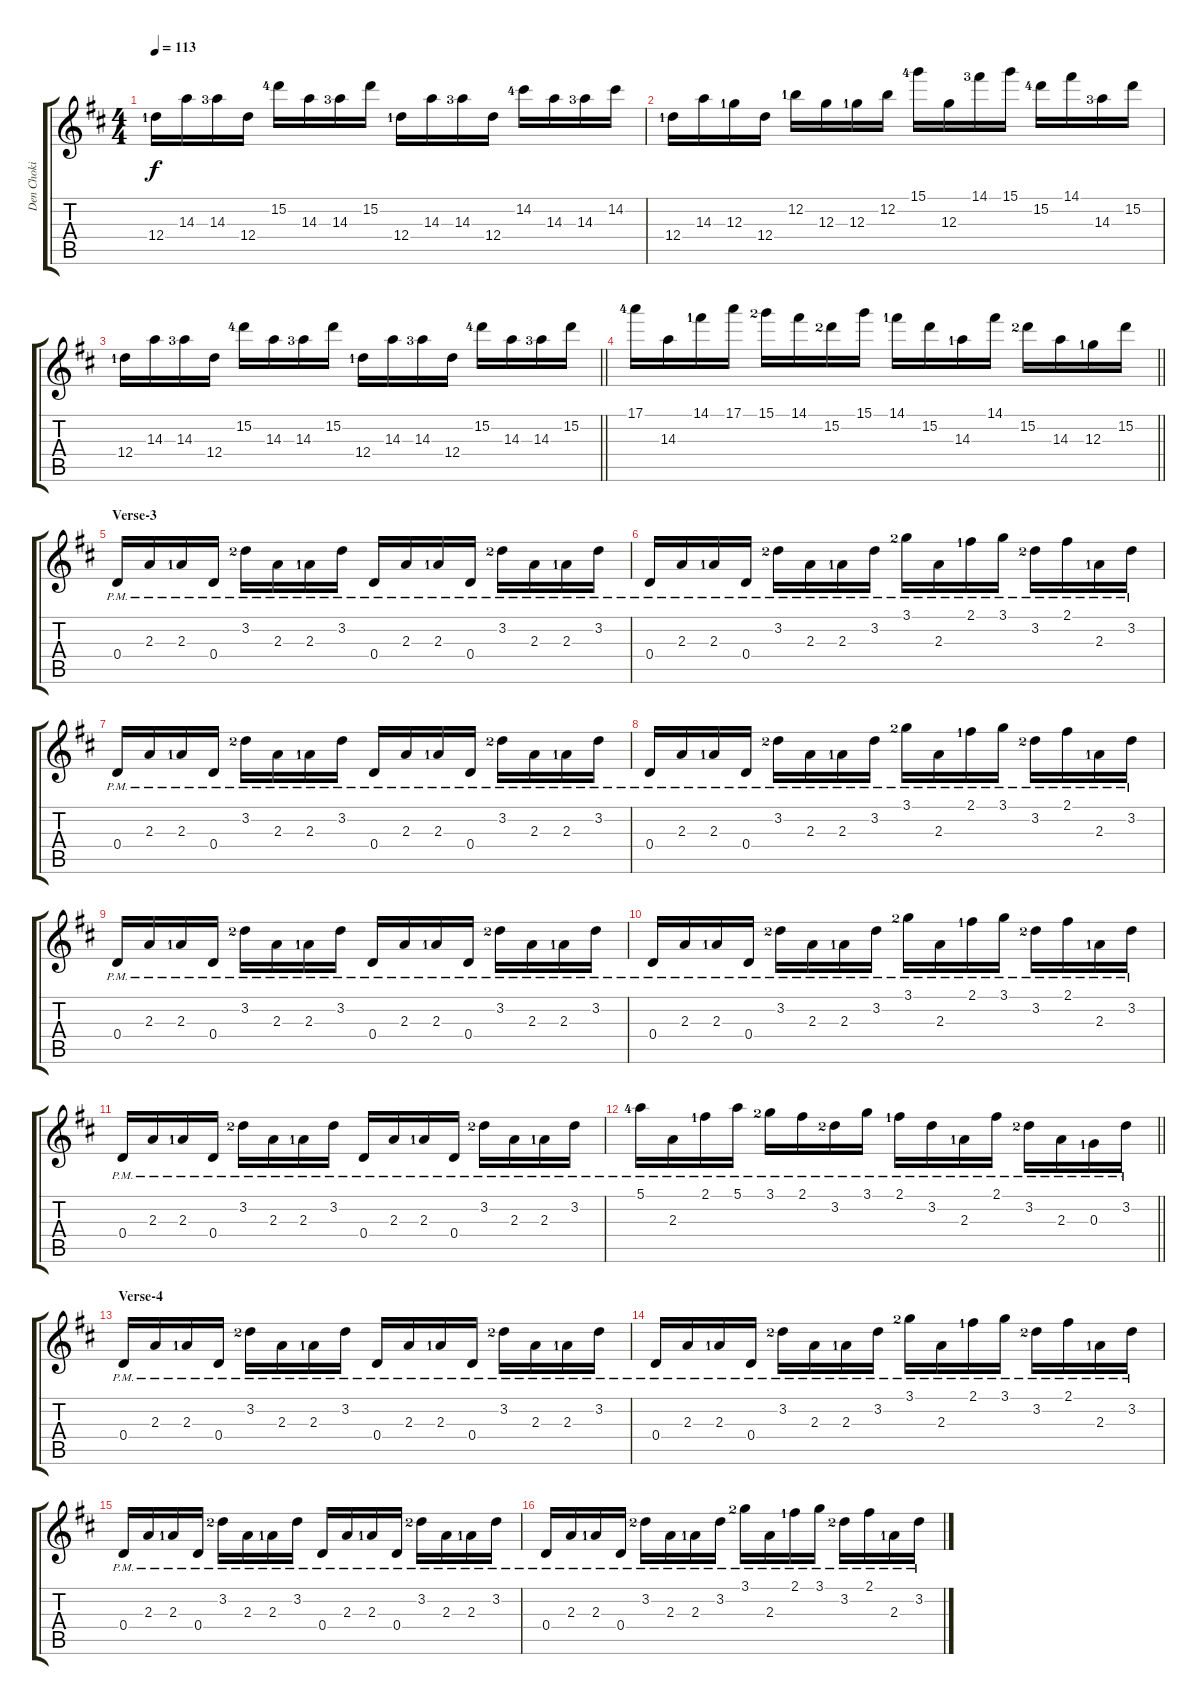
\track ("Den Choki \"netral\"" "Den Choki ") {instrument distortionguitar bank 81}
\staff {score tabs}
\tuning (E4 B3 G3 D3 A2 E2) {hide}
\ts (4 4)
\tempo 113
\clef g2
\ks d
12.4{lf 2}.16{dy f} 14.3.16 14.3{lf 4}.16 12.4.16 15.2{lf 5}.16 14.3.16 14.3{lf 4}.16 15.2.16 12.4{lf 2}.16 14.3.16 14.3{lf 4}.16 12.4.16 14.2{lf 5}.16 14.3.16 14.3{lf 4}.16 14.2.16 |
12.4{lf 2}.16 14.3.16 12.3{lf 2}.16 12.4.16 12.2{lf 2}.16 12.3.16 12.3{lf 2}.16 12.2.16 15.1{lf 5}.16 12.3.16 14.1{lf 4}.16 15.1.16 15.2{lf 5}.16 14.1.16 14.3{lf 4}.16 15.2.16 |
\barLineRight lightlight
12.4{lf 2}.16 14.3.16 14.3{lf 4}.16 12.4.16 15.2{lf 5}.16 14.3.16 14.3{lf 4}.16 15.2.16 12.4{lf 2}.16 14.3.16 14.3{lf 4}.16 12.4.16 15.2{lf 5}.16 14.3.16 14.3{lf 4}.16 15.2.16 |
\barLineRight lightlight
17.1{lf 5}.16 14.3.16 14.1{lf 2}.16 17.1.16 15.1{lf 3}.16 14.1.16 15.2{lf 3}.16 15.1.16 14.1{lf 2}.16 15.2.16 14.3{lf 2}.16 14.1.16 15.2{lf 3}.16 14.3.16 12.3{lf 2}.16 15.2.16 |
\section ("" "Verse-3")
0.4{pm}.16 2.3{pm}.16 2.3{pm lf 2}.16 0.4{pm}.16 3.2{pm lf 3}.16 2.3{pm}.16 2.3{pm lf 2}.16 3.2{pm}.16 0.4{pm}.16 2.3{pm}.16 2.3{pm lf 2}.16 0.4{pm}.16 3.2{pm lf 3}.16 2.3{pm}.16 2.3{pm lf 2}.16 3.2{pm}.16 |
0.4{pm}.16 2.3{pm}.16 2.3{pm lf 2}.16 0.4{pm}.16 3.2{pm lf 3}.16 2.3{pm}.16 2.3{pm lf 2}.16 3.2{pm}.16 3.1{pm lf 3}.16 2.3{pm}.16 2.1{pm lf 2}.16 3.1{pm}.16 3.2{pm lf 3}.16 2.1{pm}.16 2.3{pm lf 2}.16 3.2{pm}.16 |
0.4{pm}.16 2.3{pm}.16 2.3{pm lf 2}.16 0.4{pm}.16 3.2{pm lf 3}.16 2.3{pm}.16 2.3{pm lf 2}.16 3.2{pm}.16 0.4{pm}.16 2.3{pm}.16 2.3{pm lf 2}.16 0.4{pm}.16 3.2{pm lf 3}.16 2.3{pm}.16 2.3{pm lf 2}.16 3.2{pm}.16 |
0.4{pm}.16 2.3{pm}.16 2.3{pm lf 2}.16 0.4{pm}.16 3.2{pm lf 3}.16 2.3{pm}.16 2.3{pm lf 2}.16 3.2{pm}.16 3.1{pm lf 3}.16 2.3{pm}.16 2.1{pm lf 2}.16 3.1{pm}.16 3.2{pm lf 3}.16 2.1{pm}.16 2.3{pm lf 2}.16 3.2{pm}.16 |
0.4{pm}.16 2.3{pm}.16 2.3{pm lf 2}.16 0.4{pm}.16 3.2{pm lf 3}.16 2.3{pm}.16 2.3{pm lf 2}.16 3.2{pm}.16 0.4{pm}.16 2.3{pm}.16 2.3{pm lf 2}.16 0.4{pm}.16 3.2{pm lf 3}.16 2.3{pm}.16 2.3{pm lf 2}.16 3.2{pm}.16 |
0.4{pm}.16 2.3{pm}.16 2.3{pm lf 2}.16 0.4{pm}.16 3.2{pm lf 3}.16 2.3{pm}.16 2.3{pm lf 2}.16 3.2{pm}.16 3.1{pm lf 3}.16 2.3{pm}.16 2.1{pm lf 2}.16 3.1{pm}.16 3.2{pm lf 3}.16 2.1{pm}.16 2.3{pm lf 2}.16 3.2{pm}.16 |
0.4{pm}.16 2.3{pm}.16 2.3{pm lf 2}.16 0.4{pm}.16 3.2{pm lf 3}.16 2.3{pm}.16 2.3{pm lf 2}.16 3.2{pm}.16 0.4{pm}.16 2.3{pm}.16 2.3{pm lf 2}.16 0.4{pm}.16 3.2{pm lf 3}.16 2.3{pm}.16 2.3{pm lf 2}.16 3.2{pm}.16 |
\barLineRight lightlight
5.1{pm lf 5}.16 2.3{pm}.16 2.1{pm lf 2}.16 5.1{pm}.16 3.1{pm lf 3}.16 2.1{pm}.16 3.2{pm lf 3}.16 3.1{pm}.16 2.1{pm lf 2}.16 3.2{pm}.16 2.3{pm lf 2}.16 2.1{pm}.16 3.2{pm lf 3}.16 2.3{pm}.16 0.3{pm lf 2}.16 3.2{pm}.16 |
\section ("" "Verse-4")
0.4{pm}.16 2.3{pm}.16 2.3{pm lf 2}.16 0.4{pm}.16 3.2{pm lf 3}.16 2.3{pm}.16 2.3{pm lf 2}.16 3.2{pm}.16 0.4{pm}.16 2.3{pm}.16 2.3{pm lf 2}.16 0.4{pm}.16 3.2{pm lf 3}.16 2.3{pm}.16 2.3{pm lf 2}.16 3.2{pm}.16 |
0.4{pm}.16 2.3{pm}.16 2.3{pm lf 2}.16 0.4{pm}.16 3.2{pm lf 3}.16 2.3{pm}.16 2.3{pm lf 2}.16 3.2{pm}.16 3.1{pm lf 3}.16 2.3{pm}.16 2.1{pm lf 2}.16 3.1{pm}.16 3.2{pm lf 3}.16 2.1{pm}.16 2.3{pm lf 2}.16 3.2{pm}.16 |
0.4{pm}.16 2.3{pm}.16 2.3{pm lf 2}.16 0.4{pm}.16 3.2{pm lf 3}.16 2.3{pm}.16 2.3{pm lf 2}.16 3.2{pm}.16 0.4{pm}.16 2.3{pm}.16 2.3{pm lf 2}.16 0.4{pm}.16 3.2{pm lf 3}.16 2.3{pm}.16 2.3{pm lf 2}.16 3.2{pm}.16 |
0.4{pm}.16 2.3{pm}.16 2.3{pm lf 2}.16 0.4{pm}.16 3.2{pm lf 3}.16 2.3{pm}.16 2.3{pm lf 2}.16 3.2{pm}.16 3.1{pm lf 3}.16 2.3{pm}.16 2.1{pm lf 2}.16 3.1{pm}.16 3.2{pm lf 3}.16 2.1{pm}.16 2.3{pm lf 2}.16 3.2{pm}.16
